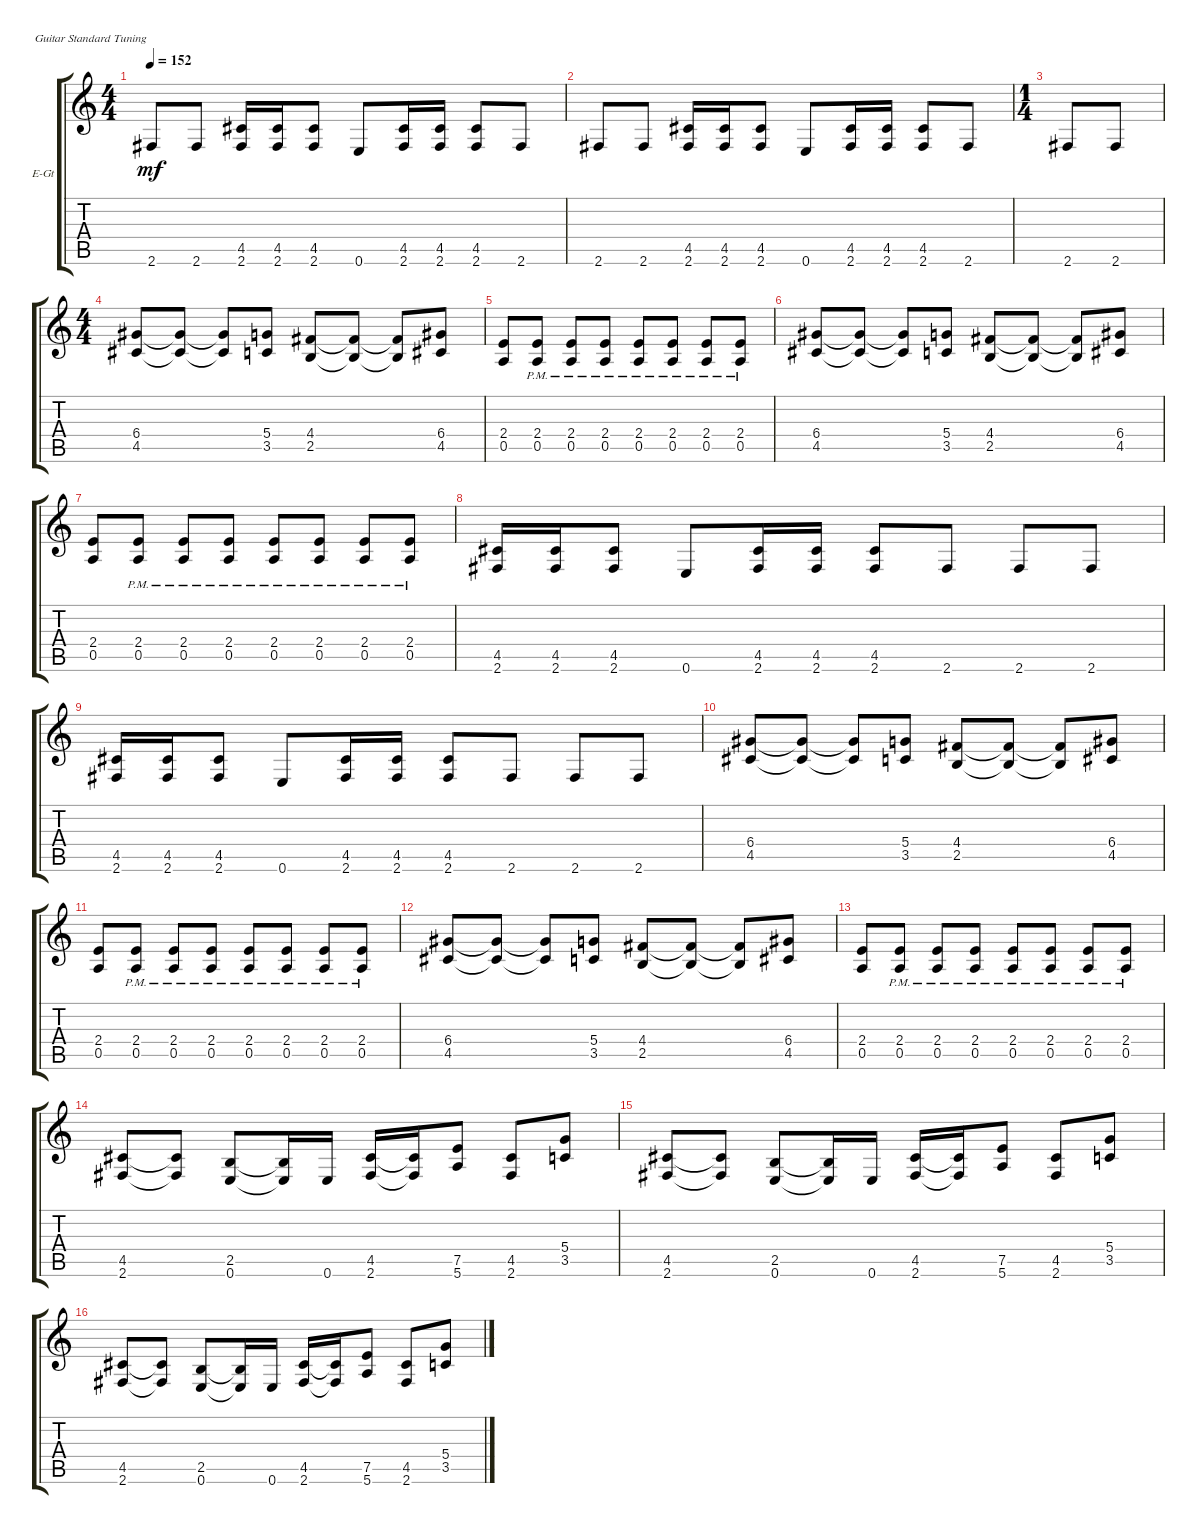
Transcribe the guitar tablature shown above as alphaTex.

\defaultSystemsLayout 4
\bracketExtendMode groupsimilarinstruments
\firstSystemTrackNameOrientation horizontal
\otherSystemsTrackNameOrientation horizontal
\track ("Electric Guitar" "E-Gt") {instrument distortionguitar}
\staff {score tabs}
\tuning (E4 B3 G3 D3 A2 E2)
\ts (4 4)
\tempo 152
\clef g2
\ks c
2.6.8{dy mf} 2.6.8 (2.6 4.5).16 (2.6 4.5).16 (4.5 2.6).8 0.6.8 (2.6 4.5).16 (2.6 4.5).16 (2.6 4.5).8 2.6.8 |
2.6.8 2.6.8 (2.6 4.5).16 (2.6 4.5).16 (4.5 2.6).8 0.6.8 (2.6 4.5).16 (2.6 4.5).16 (2.6 4.5).8 2.6.8 |
\ts (1 4)
2.6.8 2.6.8 |
\ts (4 4)
(4.5 6.4).8 (4.5{t} 6.4{t}).8 (4.5{t} 6.4{t}).8 (3.5 5.4).8 (2.5 4.4).8 (2.5{t} 4.4{t}).8 (2.5{t} 4.4{t}).8 (4.5 6.4).8 |
(0.5 2.4).8 (2.4{pm} 0.5{pm}).8 (2.4{pm} 0.5{pm}).8 (2.4{pm} 0.5{pm}).8 (2.4{pm} 0.5{pm}).8 (2.4{pm} 0.5{pm}).8 (2.4{pm} 0.5{pm}).8 (2.4{pm} 0.5{pm}).8 |
(4.5 6.4).8 (4.5{t} 6.4{t}).8 (4.5{t} 6.4{t}).8 (3.5 5.4).8 (2.5 4.4).8 (2.5{t} 4.4{t}).8 (2.5{t} 4.4{t}).8 (4.5 6.4).8 |
(0.5 2.4).8 (2.4{pm} 0.5{pm}).8 (2.4{pm} 0.5{pm}).8 (2.4{pm} 0.5{pm}).8 (2.4{pm} 0.5{pm}).8 (2.4{pm} 0.5{pm}).8 (2.4{pm} 0.5{pm}).8 (2.4{pm} 0.5{pm}).8 |
(2.6 4.5).16 (2.6 4.5).16 (4.5 2.6).8 0.6.8 (2.6 4.5).16 (2.6 4.5).16 (2.6 4.5).8 2.6.8 2.6.8 2.6.8 |
(2.6 4.5).16 (2.6 4.5).16 (4.5 2.6).8 0.6.8 (2.6 4.5).16 (2.6 4.5).16 (2.6 4.5).8 2.6.8 2.6.8 2.6.8 |
(4.5 6.4).8 (4.5{t} 6.4{t}).8 (4.5{t} 6.4{t}).8 (3.5 5.4).8 (2.5 4.4).8 (2.5{t} 4.4{t}).8 (2.5{t} 4.4{t}).8 (4.5 6.4).8 |
(0.5 2.4).8 (2.4{pm} 0.5{pm}).8 (2.4{pm} 0.5{pm}).8 (2.4{pm} 0.5{pm}).8 (2.4{pm} 0.5{pm}).8 (2.4{pm} 0.5{pm}).8 (2.4{pm} 0.5{pm}).8 (2.4{pm} 0.5{pm}).8 |
(4.5 6.4).8 (4.5{t} 6.4{t}).8 (4.5{t} 6.4{t}).8 (3.5 5.4).8 (2.5 4.4).8 (2.5{t} 4.4{t}).8 (2.5{t} 4.4{t}).8 (4.5 6.4).8 |
(0.5 2.4).8 (2.4{pm} 0.5{pm}).8 (2.4{pm} 0.5{pm}).8 (2.4{pm} 0.5{pm}).8 (2.4{pm} 0.5{pm}).8 (2.4{pm} 0.5{pm}).8 (2.4{pm} 0.5{pm}).8 (2.4{pm} 0.5{pm}).8 |
(2.6 4.5).8 (2.6{t} 4.5{t}).8 (0.6 2.5).8 (0.6{t} 2.5{t}).16 0.6.16 (2.6 4.5).16 (2.6{t} 4.5{t}).16 (5.6 7.5).8 (2.6 4.5).8 (3.5 5.4).8 |
(2.6 4.5).8 (2.6{t} 4.5{t}).8 (0.6 2.5).8 (0.6{t} 2.5{t}).16 0.6.16 (2.6 4.5).16 (2.6{t} 4.5{t}).16 (5.6 7.5).8 (2.6 4.5).8 (3.5 5.4).8 |
(2.6 4.5).8 (2.6{t} 4.5{t}).8 (0.6 2.5).8 (0.6{t} 2.5{t}).16 0.6.16 (2.6 4.5).16 (2.6{t} 4.5{t}).16 (5.6 7.5).8 (2.6 4.5).8 (3.5 5.4).8
